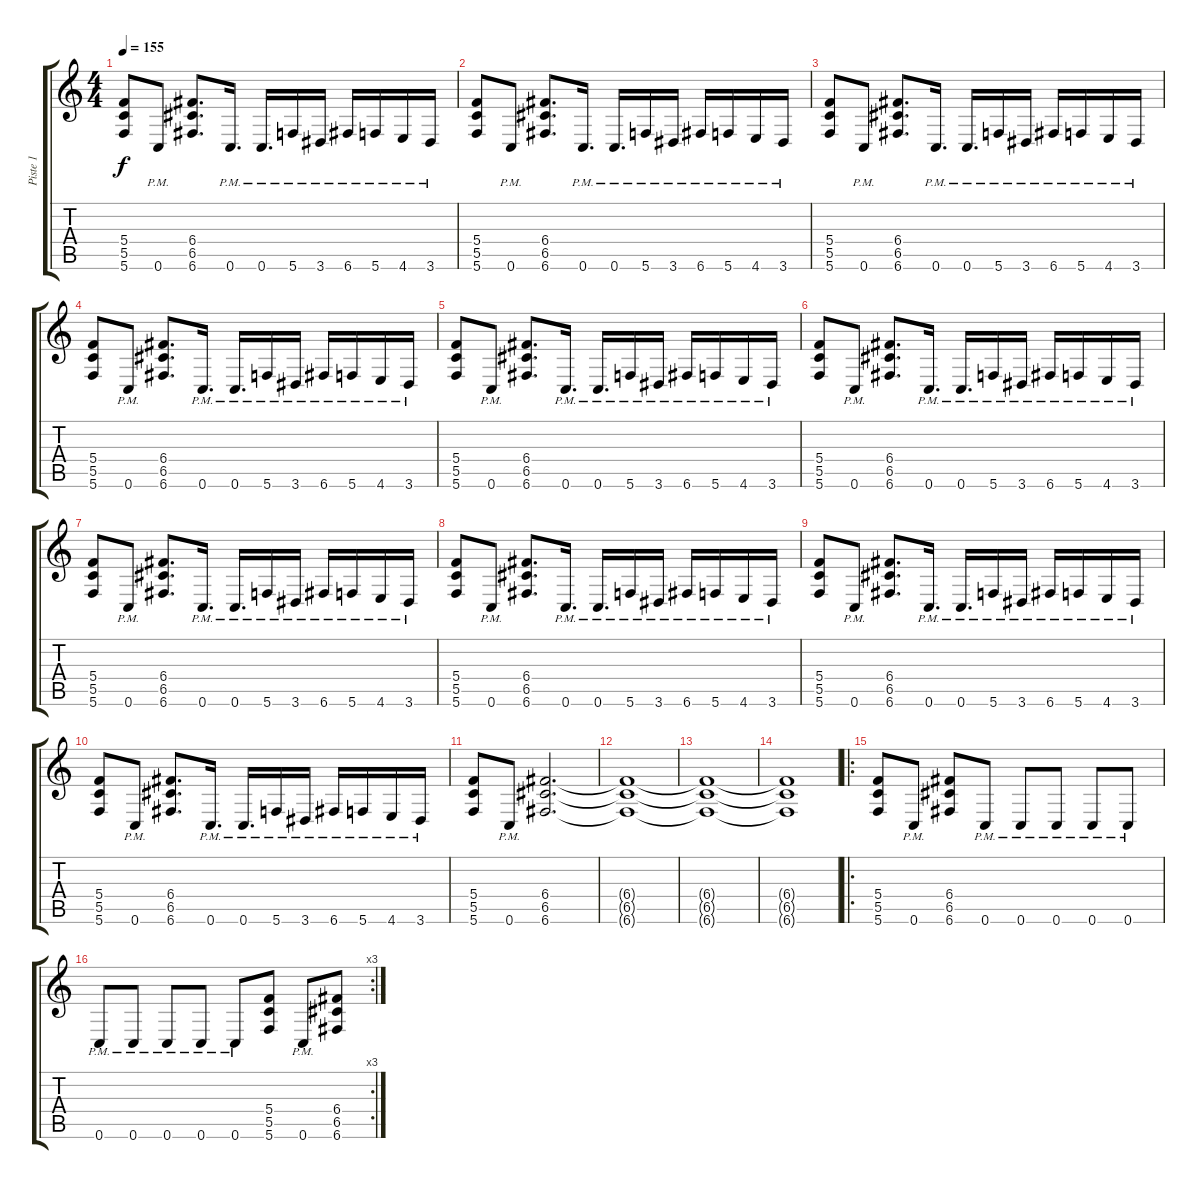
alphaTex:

\track ("Piste 1" "Piste 1") {instrument distortionguitar}
\staff {score tabs}
\tuning (D4 A3 F3 C3 G2 C2) {hide}
\ts (4 4)
\tempo 155
\clef g2
\ks c
(5.4 5.5 5.6).8{dy f} 0.6{pm}.8 (6.4 6.5 6.6).8{d} 0.6{pm}.16{d} 0.6{pm}.16{d} 5.6{pm}.16 3.6{pm}.16 6.6{pm}.16 5.6{pm}.16 4.6{pm}.16 3.6{pm}.16 |
(5.4 5.5 5.6).8 0.6{pm}.8 (6.4 6.5 6.6).8{d} 0.6{pm}.16{d} 0.6{pm}.16{d} 5.6{pm}.16 3.6{pm}.16 6.6{pm}.16 5.6{pm}.16 4.6{pm}.16 3.6{pm}.16 |
(5.4 5.5 5.6).8 0.6{pm}.8 (6.4 6.5 6.6).8{d} 0.6{pm}.16{d} 0.6{pm}.16{d} 5.6{pm}.16 3.6{pm}.16 6.6{pm}.16 5.6{pm}.16 4.6{pm}.16 3.6{pm}.16 |
(5.4 5.5 5.6).8 0.6{pm}.8 (6.4 6.5 6.6).8{d} 0.6{pm}.16{d} 0.6{pm}.16{d} 5.6{pm}.16 3.6{pm}.16 6.6{pm}.16 5.6{pm}.16 4.6{pm}.16 3.6{pm}.16 |
(5.4 5.5 5.6).8 0.6{pm}.8 (6.4 6.5 6.6).8{d} 0.6{pm}.16{d} 0.6{pm}.16{d} 5.6{pm}.16 3.6{pm}.16 6.6{pm}.16 5.6{pm}.16 4.6{pm}.16 3.6{pm}.16 |
(5.4 5.5 5.6).8 0.6{pm}.8 (6.4 6.5 6.6).8{d} 0.6{pm}.16{d} 0.6{pm}.16{d} 5.6{pm}.16 3.6{pm}.16 6.6{pm}.16 5.6{pm}.16 4.6{pm}.16 3.6{pm}.16 |
(5.4 5.5 5.6).8 0.6{pm}.8 (6.4 6.5 6.6).8{d} 0.6{pm}.16{d} 0.6{pm}.16{d} 5.6{pm}.16 3.6{pm}.16 6.6{pm}.16 5.6{pm}.16 4.6{pm}.16 3.6{pm}.16 |
(5.4 5.5 5.6).8 0.6{pm}.8 (6.4 6.5 6.6).8{d} 0.6{pm}.16{d} 0.6{pm}.16{d} 5.6{pm}.16 3.6{pm}.16 6.6{pm}.16 5.6{pm}.16 4.6{pm}.16 3.6{pm}.16 |
(5.4 5.5 5.6).8 0.6{pm}.8 (6.4 6.5 6.6).8{d} 0.6{pm}.16{d} 0.6{pm}.16{d} 5.6{pm}.16 3.6{pm}.16 6.6{pm}.16 5.6{pm}.16 4.6{pm}.16 3.6{pm}.16 |
(5.4 5.5 5.6).8 0.6{pm}.8 (6.4 6.5 6.6).8{d} 0.6{pm}.16{d} 0.6{pm}.16{d} 5.6{pm}.16 3.6{pm}.16 6.6{pm}.16 5.6{pm}.16 4.6{pm}.16 3.6{pm}.16 |
(5.4 5.5 5.6).8 0.6{pm}.8 (6.4 6.5 6.6).2{d} |
(6.4{t} 6.5{t} 6.6{t}).1 |
(6.4{t} 6.5{t} 6.6{t}).1 |
(6.4{t} 6.5{t} 6.6{t}).1 |
\ro
(5.4 5.5 5.6).8 0.6{pm}.8 (6.4 6.5 6.6).8 0.6{pm}.8 0.6{pm}.8 0.6{pm}.8 0.6{pm}.8 0.6{pm}.8 |
\rc 3
0.6{pm}.8 0.6{pm}.8 0.6{pm}.8 0.6{pm}.8 0.6{pm}.8 (5.4 5.5 5.6).8 0.6{pm}.8 (6.4 6.5 6.6).8
